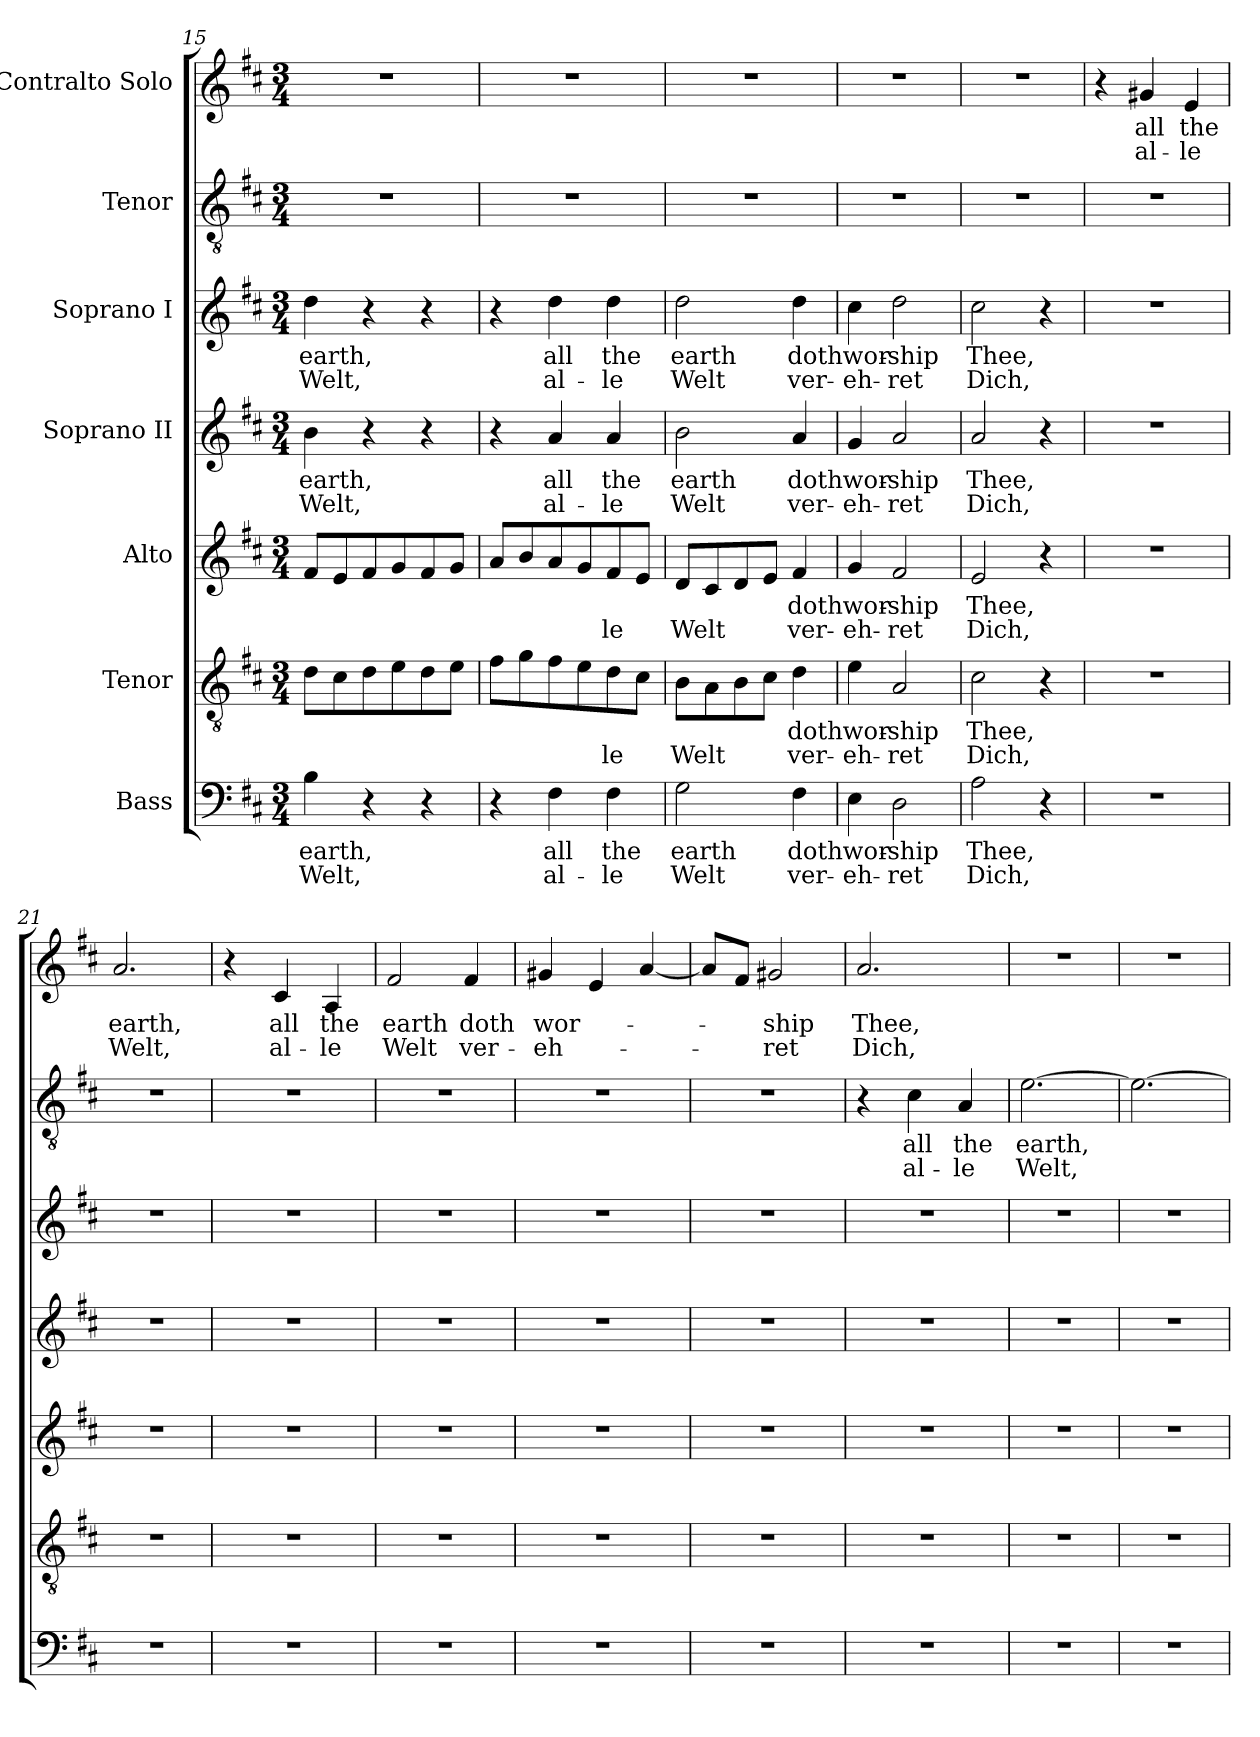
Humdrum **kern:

**kern	**text	**text	**kern	**text	**text	**kern	**text	**text	**kern	**text	**text	**kern	**text	**text	**kern	**text	**text	**kern	**text	**text
*part7	*part7	*part7	*part6	*part6	*part6	*part5	*part5	*part5	*part4	*part4	*part4	*part3	*part3	*part3	*part2	*part2	*part2	*part1	*part1	*part1
*staff7	*staff7	*staff7	*staff6	*staff6	*staff6	*staff5	*staff5	*staff5	*staff4	*staff4	*staff4	*staff3	*staff3	*staff3	*staff2	*staff2	*staff2	*staff1	*staff1	*staff1
*I"Bass	*	*	*I"Tenor	*	*	*I"Alto	*	*	*I"Soprano II	*	*	*I"Soprano I	*	*	*I"Tenor	*	*	*I"Contralto Solo	*	*
*clefF4	*	*	*clefGv2	*	*	*clefG2	*	*	*clefG2	*	*	*clefG2	*	*	*clefGv2	*	*	*clefG2	*	*
*k[f#c#]	*	*	*k[f#c#]	*	*	*k[f#c#]	*	*	*k[f#c#]	*	*	*k[f#c#]	*	*	*k[f#c#]	*	*	*k[f#c#]	*	*
*D:	*	*	*D:	*	*	*D:	*	*	*D:	*	*	*D:	*	*	*D:	*	*	*D:	*	*
*M3/4	*	*	*M3/4	*	*	*M3/4	*	*	*M3/4	*	*	*M3/4	*	*	*M3/4	*	*	*M3/4	*	*
=15	=15	=15	=15	=15	=15	=15	=15	=15	=15	=15	=15	=15	=15	=15	=15	=15	=15	=15	=15	=15
!	!LO:LY:b	!LO:LY:b	!	!	!	!	!	!	!	!LO:LY:b	!LO:LY:b	!	!LO:LY:b	!LO:LY:b	!	!	!	!	!	!
4B\	earth,	Welt,	8d\L	.	.	8f#/L	.	.	4b\	earth,	Welt,	4dd\	earth,	Welt,	2.r	.	.	2.r	.	.
.	.	.	8c#\	.	.	8e/	.	.	.	.	.	.	.	.	.	.	.	.	.	.
4r	.	.	8d\	.	.	8f#/	.	.	4r	.	.	4r	.	.	.	.	.	.	.	.
.	.	.	8e\	.	.	8g/	.	.	.	.	.	.	.	.	.	.	.	.	.	.
4r	.	.	8d\	.	.	8f#/	.	.	4r	.	.	4r	.	.	.	.	.	.	.	.
.	.	.	8e\J	.	.	8g/J	.	.	.	.	.	.	.	.	.	.	.	.	.	.
=16	=16	=16	=16	=16	=16	=16	=16	=16	=16	=16	=16	=16	=16	=16	=16	=16	=16	=16	=16	=16
4r	.	.	8f#\L	.	.	8a/L	.	.	4r	.	.	4r	.	.	2.r	.	.	2.r	.	.
.	.	.	8g\	.	.	8b/	.	.	.	.	.	.	.	.	.	.	.	.	.	.
!	!LO:LY:b	!LO:LY:b	!	!	!	!	!	!	!	!LO:LY:b	!LO:LY:b	!	!LO:LY:b	!LO:LY:b	!	!	!	!	!	!
4F#\	all	al-	8f#\	.	.	8a/	.	.	4a/	all	al-	4dd\	all	al-	.	.	.	.	.	.
.	.	.	8e\	.	.	8g/	.	.	.	.	.	.	.	.	.	.	.	.	.	.
!	!LO:LY:b	!LO:LY:b	!	!	!LO:LY:b	!	!	!LO:LY:b	!	!LO:LY:b	!LO:LY:b	!	!LO:LY:b	!LO:LY:b	!	!	!	!	!	!
4F#\	the	-le	8d\	.	-le	8f#/	.	-le	4a/	the	-le	4dd\	the	-le	.	.	.	.	.	.
.	.	.	8c#\J	.	.	8e/J	.	.	.	.	.	.	.	.	.	.	.	.	.	.
=17	=17	=17	=17	=17	=17	=17	=17	=17	=17	=17	=17	=17	=17	=17	=17	=17	=17	=17	=17	=17
!	!LO:LY:b	!LO:LY:b	!	!	!LO:LY:b	!	!	!LO:LY:b	!	!LO:LY:b	!LO:LY:b	!	!LO:LY:b	!LO:LY:b	!	!	!	!	!	!
2G\	earth	Welt	8B\L	.	Welt	8d/L	.	Welt	2b\	earth	Welt	2dd\	earth	Welt	2.r	.	.	2.r	.	.
.	.	.	8A\	.	.	8c#/	.	.	.	.	.	.	.	.	.	.	.	.	.	.
.	.	.	8B\	.	.	8d/	.	.	.	.	.	.	.	.	.	.	.	.	.	.
.	.	.	8c#\J	.	.	8e/J	.	.	.	.	.	.	.	.	.	.	.	.	.	.
!	!LO:LY:b	!LO:LY:b	!	!LO:LY:b	!LO:LY:b	!	!LO:LY:b	!LO:LY:b	!	!LO:LY:b	!LO:LY:b	!	!LO:LY:b	!LO:LY:b	!	!	!	!	!	!
4F#\	doth	ver-	4d\	doth	ver-	4f#/	doth	ver-	4a/	doth	ver-	4dd\	doth	ver-	.	.	.	.	.	.
!!LO:PB:g=z
=18	=18	=18	=18	=18	=18	=18	=18	=18	=18	=18	=18	=18	=18	=18	=18	=18	=18	=18	=18	=18
!	!LO:LY:b	!LO:LY:b	!	!LO:LY:b	!LO:LY:b	!	!LO:LY:b	!LO:LY:b	!	!LO:LY:b	!LO:LY:b	!	!LO:LY:b	!LO:LY:b	!	!	!	!	!	!
4E\	wor-	-eh-	4e\	wor-	-eh-	4g/	wor-	-eh-	4g/	wor-	-eh-	4cc#\	wor-	-eh-	2.r	.	.	2.r	.	.
!	!LO:LY:b	!LO:LY:b	!	!LO:LY:b	!LO:LY:b	!	!LO:LY:b	!LO:LY:b	!	!LO:LY:b	!LO:LY:b	!	!LO:LY:b	!LO:LY:b	!	!	!	!	!	!
2D\	-ship	-ret	2A/	-ship	-ret	2f#/	-ship	-ret	2a/	-ship	-ret	2dd\	-ship	-ret	.	.	.	.	.	.
!!LO:PB:g=z
=19	=19	=19	=19	=19	=19	=19	=19	=19	=19	=19	=19	=19	=19	=19	=19	=19	=19	=19	=19	=19
!	!LO:LY:b	!LO:LY:b	!	!LO:LY:b	!LO:LY:b	!	!LO:LY:b	!LO:LY:b	!	!LO:LY:b	!LO:LY:b	!	!LO:LY:b	!LO:LY:b	!	!	!	!	!	!
2A\	Thee,	Dich,	2c#\	Thee,	Dich,	2e/	Thee,	Dich,	2a/	Thee,	Dich,	2cc#\	Thee,	Dich,	2.r	.	.	2.r	.	.
4r	.	.	4r	.	.	4r	.	.	4r	.	.	4r	.	.	.	.	.	.	.	.
=20	=20	=20	=20	=20	=20	=20	=20	=20	=20	=20	=20	=20	=20	=20	=20	=20	=20	=20	=20	=20
2.r	.	.	2.r	.	.	2.r	.	.	2.r	.	.	2.r	.	.	2.r	.	.	4r	.	.
!	!	!	!	!	!	!	!	!	!	!	!	!	!	!	!	!	!	!	!LO:LY:b	!LO:LY:b
.	.	.	.	.	.	.	.	.	.	.	.	.	.	.	.	.	.	4g#X/	all	al-
!	!	!	!	!	!	!	!	!	!	!	!	!	!	!	!	!	!	!	!LO:LY:b	!LO:LY:b
.	.	.	.	.	.	.	.	.	.	.	.	.	.	.	.	.	.	4e/	the	-le
=21	=21	=21	=21	=21	=21	=21	=21	=21	=21	=21	=21	=21	=21	=21	=21	=21	=21	=21	=21	=21
!	!	!	!	!	!	!	!	!	!	!	!	!	!	!	!	!	!	!	!LO:LY:b	!LO:LY:b
2.r	.	.	2.r	.	.	2.r	.	.	2.r	.	.	2.r	.	.	2.r	.	.	2.a/	earth,	Welt,
=22	=22	=22	=22	=22	=22	=22	=22	=22	=22	=22	=22	=22	=22	=22	=22	=22	=22	=22	=22	=22
2.r	.	.	2.r	.	.	2.r	.	.	2.r	.	.	2.r	.	.	2.r	.	.	4r	.	.
!	!	!	!	!	!	!	!	!	!	!	!	!	!	!	!	!	!	!	!LO:LY:b	!LO:LY:b
.	.	.	.	.	.	.	.	.	.	.	.	.	.	.	.	.	.	4c#/	all	al-
!	!	!	!	!	!	!	!	!	!	!	!	!	!	!	!	!	!	!	!LO:LY:b	!LO:LY:b
.	.	.	.	.	.	.	.	.	.	.	.	.	.	.	.	.	.	4A/	the	-le
=23	=23	=23	=23	=23	=23	=23	=23	=23	=23	=23	=23	=23	=23	=23	=23	=23	=23	=23	=23	=23
!	!	!	!	!	!	!	!	!	!	!	!	!	!	!	!	!	!	!	!LO:LY:b	!LO:LY:b
2.r	.	.	2.r	.	.	2.r	.	.	2.r	.	.	2.r	.	.	2.r	.	.	2f#/	earth	Welt
!	!	!	!	!	!	!	!	!	!	!	!	!	!	!	!	!	!	!	!LO:LY:b	!LO:LY:b
.	.	.	.	.	.	.	.	.	.	.	.	.	.	.	.	.	.	4f#/	doth	ver-
=24	=24	=24	=24	=24	=24	=24	=24	=24	=24	=24	=24	=24	=24	=24	=24	=24	=24	=24	=24	=24
!	!	!	!	!	!	!	!	!	!	!	!	!	!	!	!	!	!	!	!LO:LY:b	!LO:LY:b
2.r	.	.	2.r	.	.	2.r	.	.	2.r	.	.	2.r	.	.	2.r	.	.	4g#X/	wor-	-eh-
.	.	.	.	.	.	.	.	.	.	.	.	.	.	.	.	.	.	4e/	.	.
.	.	.	.	.	.	.	.	.	.	.	.	.	.	.	.	.	.	[4a/	.	.
=25	=25	=25	=25	=25	=25	=25	=25	=25	=25	=25	=25	=25	=25	=25	=25	=25	=25	=25	=25	=25
2.r	.	.	2.r	.	.	2.r	.	.	2.r	.	.	2.r	.	.	2.r	.	.	8a/L]	.	.
.	.	.	.	.	.	.	.	.	.	.	.	.	.	.	.	.	.	8f#/J	.	.
!	!	!	!	!	!	!	!	!	!	!	!	!	!	!	!	!	!	!	!LO:LY:b	!LO:LY:b
.	.	.	.	.	.	.	.	.	.	.	.	.	.	.	.	.	.	2g#X/	-ship	-ret
=26	=26	=26	=26	=26	=26	=26	=26	=26	=26	=26	=26	=26	=26	=26	=26	=26	=26	=26	=26	=26
!	!	!	!	!	!	!	!	!	!	!	!	!	!	!	!	!	!	!	!LO:LY:b	!LO:LY:b
2.r	.	.	2.r	.	.	2.r	.	.	2.r	.	.	2.r	.	.	4r	.	.	2.a/	Thee,	Dich,
!	!	!	!	!	!	!	!	!	!	!	!	!	!	!	!	!LO:LY:b	!LO:LY:b	!	!	!
.	.	.	.	.	.	.	.	.	.	.	.	.	.	.	4c#\	all	al-	.	.	.
!	!	!	!	!	!	!	!	!	!	!	!	!	!	!	!	!LO:LY:b	!LO:LY:b	!	!	!
.	.	.	.	.	.	.	.	.	.	.	.	.	.	.	4A/	the	-le	.	.	.
!!LO:PB:g=z
=27	=27	=27	=27	=27	=27	=27	=27	=27	=27	=27	=27	=27	=27	=27	=27	=27	=27	=27	=27	=27
!	!	!	!	!	!	!	!	!	!	!	!	!	!	!	!	!LO:LY:b	!LO:LY:b	!	!	!
2.r	.	.	2.r	.	.	2.r	.	.	2.r	.	.	2.r	.	.	[2.e\	earth,	Welt,	2.r	.	.
=28	=28	=28	=28	=28	=28	=28	=28	=28	=28	=28	=28	=28	=28	=28	=28	=28	=28	=28	=28	=28
2.r	.	.	2.r	.	.	2.r	.	.	2.r	.	.	2.r	.	.	2.e\_	.	.	2.r	.	.
=	=	=	=	=	=	=	=	=	=	=	=	=	=	=	=	=	=	=	=	=
*-	*-	*-	*-	*-	*-	*-	*-	*-	*-	*-	*-	*-	*-	*-	*-	*-	*-	*-	*-	*-
